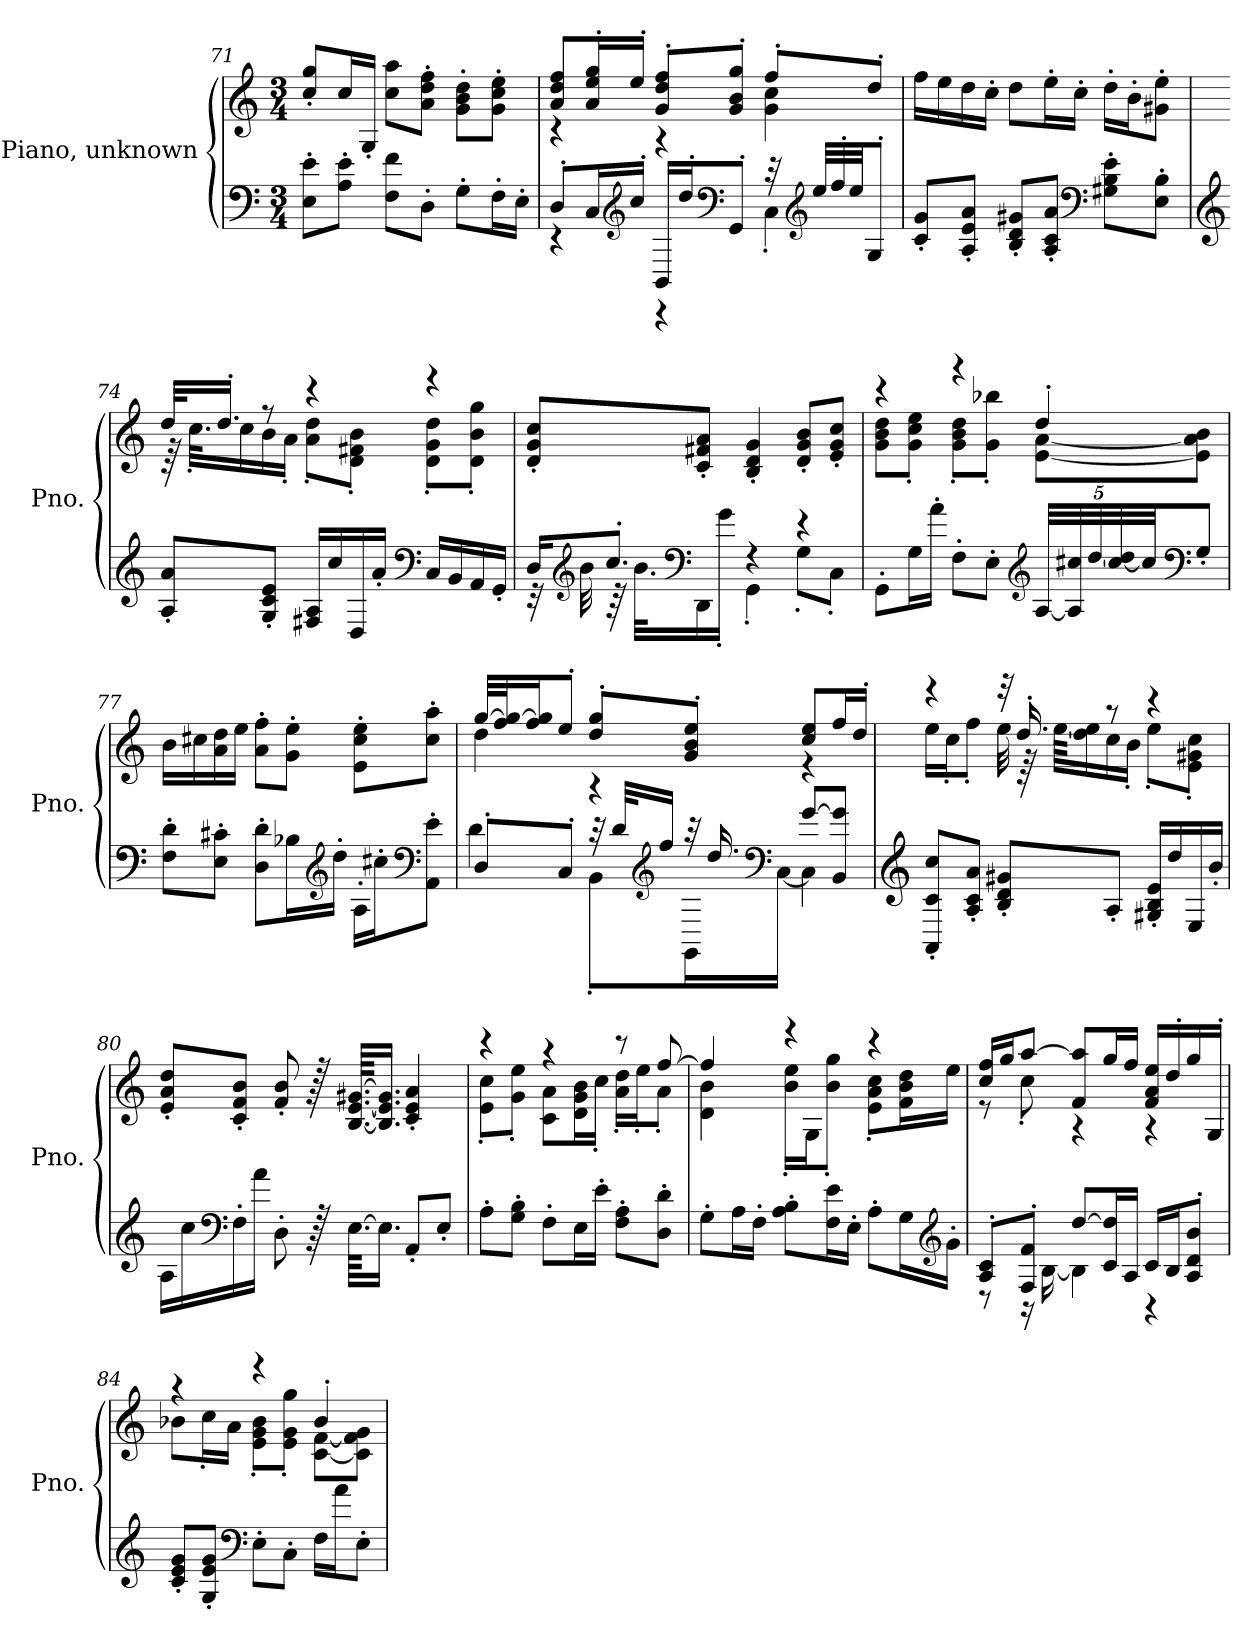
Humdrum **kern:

**kern	**kern
*part1	*part1
*staff2	*staff1
*I"Piano, unknown	*
*I'Pno.	*
*clefF4	*clefG2
*k[]	*k[]
*M3/4	*M3/4
=71	=71
8E\' 8e\'L	8cc/' 8gg/'L
8A\' 8e\'J	16cc/L
.	16G'/JJ
8F\ 8f\L	8cc\ 8aa\L
8D'\J	8a\' 8dd\' 8ff\'J
8G'\L	8g\' 8b\' 8dd\'L
16F'\L	8g\' 8cc\' 8ee\'J
16E'\JJ	.
=72	=72
*^	*^
8D'/L	4r	8a/ 8dd/ 8ff/L	4r
16C/L	.	16a/' 16ee/' 16gg/'L	.
*clefG2	*	*	*
16cc'/JJ	.	16ee'/JJ	.
16BB/LL	4r	8g/' 8dd/' 8ff/'L	4r
16dd'/J	.	.	.
*clefF4	*	*	*
8GG'/J	.	8g/' 8b/' 8gg/'J	.
32r	4C'\	8ff'/L	4g\ 4cc\
*clefG2	*	*	*
32ee/LLL	.	.	.
32ff'/	.	.	.
32ee/JJ	.	.	.
8G'/J	.	8dd'/J	.
*v	*v	*	*
*	*v	*v
!!LO:PB:g=z
=73	=73
8c/' 8g/'L	16ff\LL
.	16ee\
8A/' 8e/' 8a/'J	16dd\
.	16cc'\JJ
8B/' 8d/' 8g#X/'L	8dd\L
8A/' 8c/' 8a/'J	16ee'\L
.	16cc'\JJ
*clefF4	*
8G#X\' 8B\' 8e\'L	16dd'\LL
.	16b'\J
8E\' 8B\'J	8g#X\' 8ee\'J
=74	=74
*clefG2	*
*	*^
8A/' 8a/'L	32dd/KLL	64r
.	.	32.cc'\KLL
.	16.dd'/JJ	.
.	.	16cc\
8G/' 8c/' 8e/'J	8r	16b\
.	.	16a'\JJ
16F#X/ 16A/LL	4r	8a\' 8dd\'L
16cc/	.	.
16D/	.	8d\' 8f#X\' 8b\'J
16a'/JJ	.	.
*clefF4	*	*
16C/LL	4r	8d\' 8g\' 8dd\'L
16BB/	.	.
16AA/	.	8d\' 8b\' 8gg\'J
16GG'/JJ	.	.
*	*v	*v
=75	=75
*^	*
16D/KL	32r	8d/' 8g/' 8cc/'L
*clefG2	*	*
.	32b\	.
8.cc'/J	64r	.
.	32.b\KLL	.
*clefF4	*	*
.	16DD\	8c/' 8f#X/' 8a/'J
.	16g'\JJ	.
4r	4GG'\	4B/' 4d/' 4g/'
4r	8G'\L	8d/' 8g/' 8b/'L
.	8C'\J	8e/' 8g/' 8cc/'J
*v	*v	*
!!LO:LB:g=z
=76	=76
*	*^
8GG'\L	4r	8g\ 8b\ 8dd\L
16G\L	.	8g\' 8cc\' 8ee\'J
16a'\JJ	.	.
8F'\L	4r	8g\' 8b\' 8dd\'L
8E'\J	.	8g\' 8bb-X\'J
*clefG2	*	*
*Xbrackettup	*	*
[40A/LLL	4dd'/	[8e\ [8a\L
40A/] 40cc#X/	.	.
[40dd/	.	.
[40cc#/ 40dd/]	.	.
40cc#/JJ]	.	.
*clefF4	*	*
8G'/J	.	8e\] 8a\] 8b\J
*	*v	*v
=77	=77
8F\' 8d\'L	16b\LL
.	16cc#X\
8E\' 8c#X\'J	16a\ 16dd\
.	16ee\JJ
8D\' 8d\'L	8a\' 8ff\'L
16B-X\L	8g\' 8ee\'J
*clefG2	*
16dd'\JJ	.
16A'\LL	8e\' 8cc#\' 8ee\'L
16cc#X'\J	.
*clefF4	*
8AA\' 8e\'J	8cc#\' 8aa\'J
!!LO:LB:g=z
=78	=78
*^	*^
8D'/L	4d\	[32gg/LLL	4dd\
.	.	32ff/ 32gg/_J	.
.	.	16ff/ 16gg/]J	.
8C'/J	.	8ee'/J	.
32r	8BB'\L	8dd/' 8gg/'L	4r
32d/KLL	.	.	.
*clefG2	*	*	*
16ff/JJ	.	.	.
32r	16GG\L	8g/' 8b/' 8ee/'J	.
16.dd/	.	.	.
*clefF4	*	*	*
.	[16C\JJ	.	.
[8g/L	4C\]	8cc/ 8ee/L	4r
8BB/ 8g/]J	.	16ff/L	.
.	.	16dd'/JJ	.
*v	*v	*	*
=79	=79	=79
*clefG2	*	*
8AA/' 8c/' 8cc/'L	4r	16ee\LL
.	.	16cc'\J
8A/' 8c/' 8a/'J	.	8ff'\J
8B/' 8d/' 8g#X/'L	32r	32ee\
.	16.dd'/	64r
.	.	[64ee\KKLL
.	.	16dd\ 16ee\]
8A'/J	8r	16cc\
.	.	16b'\JJ
16G#X/' 16B/' 16e/'LL	4r	8ee'\L
16dd/	.	.
16E/	.	8e\' 8g#X\' 8cc\'J
16b'/JJ	.	.
*	*v	*v
!!LO:LB:g=z
=80	=80
16A\LL	8e/' 8a/' 8dd/'L
16cc\	.
*clefF4	*
16F'\	8c/' 8f/' 8b/'J
16a\JJ	.
8D'\	8f/' 8b/'
128r	128r
[64.E\KKLL	[64.B/ [64.e/ [64.g#X/KKLL
16.E\JJ]	16.B/] 16.e/] 16.g#/]JJ
8AA'/L	4c/' 4e/' 4a/'
8E'/J	.
=81	=81
*	*^
8A'\L	4r	8e\' 8cc\'L
8G\' 8B\'J	.	8g\' 8ee\'J
8F'\L	4r	8c\ 8a\L
16E\L	.	16d\ 16g\ 16b\L
16e'\JJ	.	16cc'\JJ
8F\' 8A\'L	8r	16a\' 16dd\'LL
.	.	16ee'\J
8D\' 8d\'J	[8ff/	8a'\J
=82	=82	=82
8G'\L	4ff/]	4d\ 4b\
16A\L	.	.
16F'\JJ	.	.
8A\' 8B\'L	4r	16b\' 16ee\'LL
.	.	16G\J
16F\ 16e\L	.	8b\' 8gg\'J
16E'\JJ	.	.
8A'\L	4r	8e\' 8a\' 8cc\'L
16G\L	.	16f\ 16b\ 16dd\L
*clefG2	*	*
16g'\JJ	.	16ee\JJ
!!LO:LB:g=z	!!
=83	=83	=83
*^	*	*
8A/' 8c/'L	8r	16cc/ 16ff/LL	8r
.	.	16gg/J	.
8F/' 8f/'J	16r	[8aa/J	8cc'\
.	[16B\	.	.
[8dd/L	4B\]	8f/ 8aa/]L	4r
16c/ 16dd/]L	.	16gg/L	.
16A/JJ	.	16ff/JJ	.
16c/LL	4r	16f/ 16a/ 16ee/LL	4r
16B/J	.	16dd'/	.
8A/' 8d/' 8b/'J	.	16gg/	.
.	.	16G'/JJ	.
*v	*v	*	*
=84	=84	=84
8c/' 8e/' 8g/'L	4r	8b-X\L
8G/' 8e/' 8g/'J	.	16cc'\L
.	.	16a\JJ
*clefF4	*	*
8E'\L	4r	8e\' 8g\' 8b-\'L
8C'\J	.	8e\' 8g\' 8gg\'J
16F\LL	4b-'/	[8c\ [8f\L
16a\J	.	.
8E'\J	.	8c\] 8f\] 8g\J
*	*v	*v
=	=
*-	*-
